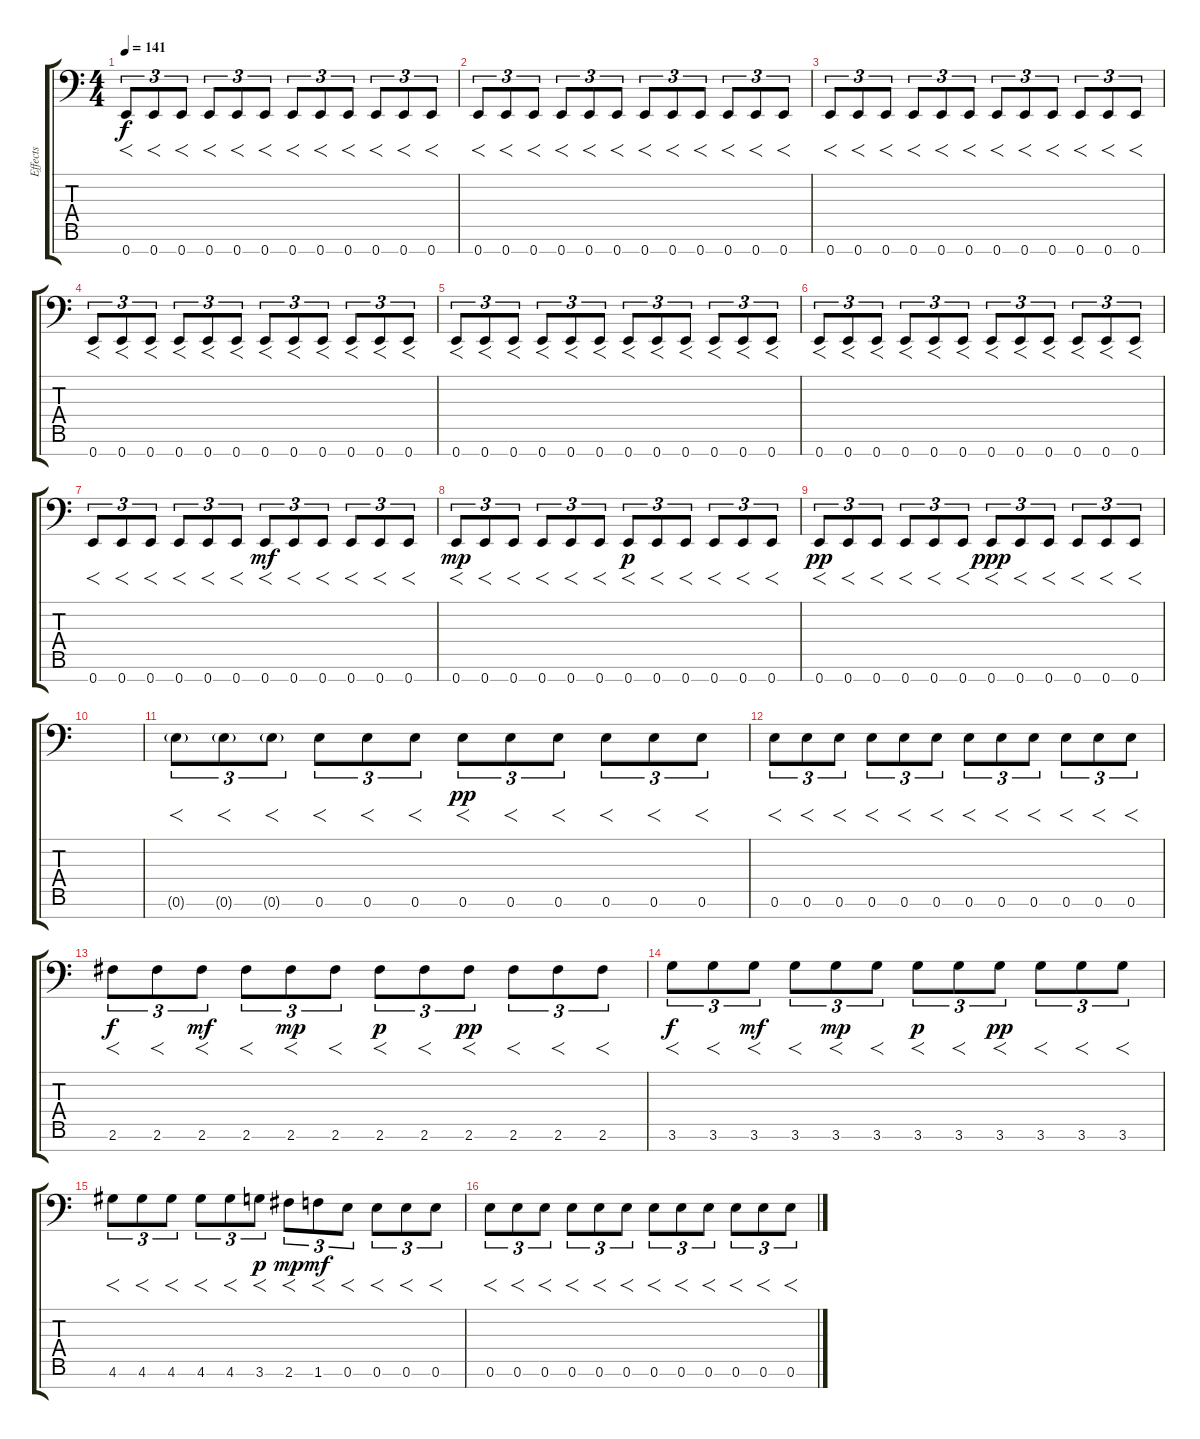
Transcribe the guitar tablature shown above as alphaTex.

\track ("Effects" "Effects") {instrument distortionguitar}
\staff {score tabs}
\tuning (E4 B3 G3 D3 A2 E2 E1) {hide}
\ts (4 4)
\tempo 141
\clef f4
\ks c
0.7.8{f tu (3 2) dy f} 0.7.8{f tu (3 2)} 0.7.8{f tu (3 2)} 0.7.8{f tu (3 2)} 0.7.8{f tu (3 2)} 0.7.8{f tu (3 2)} 0.7.8{f tu (3 2)} 0.7.8{f tu (3 2)} 0.7.8{f tu (3 2)} 0.7.8{f tu (3 2)} 0.7.8{f tu (3 2)} 0.7.8{f tu (3 2)} |
0.7.8{f tu (3 2)} 0.7.8{f tu (3 2)} 0.7.8{f tu (3 2)} 0.7.8{f tu (3 2)} 0.7.8{f tu (3 2)} 0.7.8{f tu (3 2)} 0.7.8{f tu (3 2)} 0.7.8{f tu (3 2)} 0.7.8{f tu (3 2)} 0.7.8{f tu (3 2)} 0.7.8{f tu (3 2)} 0.7.8{f tu (3 2)} |
0.7.8{f tu (3 2)} 0.7.8{f tu (3 2)} 0.7.8{f tu (3 2)} 0.7.8{f tu (3 2)} 0.7.8{f tu (3 2)} 0.7.8{f tu (3 2)} 0.7.8{f tu (3 2)} 0.7.8{f tu (3 2)} 0.7.8{f tu (3 2)} 0.7.8{f tu (3 2)} 0.7.8{f tu (3 2)} 0.7.8{f tu (3 2)} |
0.7.8{f tu (3 2)} 0.7.8{f tu (3 2)} 0.7.8{f tu (3 2)} 0.7.8{f tu (3 2)} 0.7.8{f tu (3 2)} 0.7.8{f tu (3 2)} 0.7.8{f tu (3 2)} 0.7.8{f tu (3 2)} 0.7.8{f tu (3 2)} 0.7.8{f tu (3 2)} 0.7.8{f tu (3 2)} 0.7.8{f tu (3 2)} |
0.7.8{f tu (3 2)} 0.7.8{f tu (3 2)} 0.7.8{f tu (3 2)} 0.7.8{f tu (3 2)} 0.7.8{f tu (3 2)} 0.7.8{f tu (3 2)} 0.7.8{f tu (3 2)} 0.7.8{f tu (3 2)} 0.7.8{f tu (3 2)} 0.7.8{f tu (3 2)} 0.7.8{f tu (3 2)} 0.7.8{f tu (3 2)} |
0.7.8{f tu (3 2)} 0.7.8{f tu (3 2)} 0.7.8{f tu (3 2)} 0.7.8{f tu (3 2)} 0.7.8{f tu (3 2)} 0.7.8{f tu (3 2)} 0.7.8{f tu (3 2)} 0.7.8{f tu (3 2)} 0.7.8{f tu (3 2)} 0.7.8{f tu (3 2)} 0.7.8{f tu (3 2)} 0.7.8{f tu (3 2)} |
0.7.8{f tu (3 2)} 0.7.8{f tu (3 2)} 0.7.8{f tu (3 2)} 0.7.8{f tu (3 2)} 0.7.8{f tu (3 2)} 0.7.8{f tu (3 2)} 0.7.8{f tu (3 2) dy mf} 0.7.8{f tu (3 2)} 0.7.8{f tu (3 2)} 0.7.8{f tu (3 2)} 0.7.8{f tu (3 2)} 0.7.8{f tu (3 2)} |
0.7.8{f tu (3 2) dy mp} 0.7.8{f tu (3 2)} 0.7.8{f tu (3 2)} 0.7.8{f tu (3 2)} 0.7.8{f tu (3 2)} 0.7.8{f tu (3 2)} 0.7.8{f tu (3 2) dy p} 0.7.8{f tu (3 2)} 0.7.8{f tu (3 2)} 0.7.8{f tu (3 2)} 0.7.8{f tu (3 2)} 0.7.8{f tu (3 2)} |
0.7.8{f tu (3 2) dy pp} 0.7.8{f tu (3 2)} 0.7.8{f tu (3 2)} 0.7.8{f tu (3 2)} 0.7.8{f tu (3 2)} 0.7.8{f tu (3 2)} 0.7.8{f tu (3 2) dy ppp} 0.7.8{f tu (3 2)} 0.7.8{f tu (3 2)} 0.7.8{f tu (3 2)} 0.7.8{f tu (3 2)} 0.7.8{f tu (3 2)} |
|
0.6{g}.8{f tu (3 2)} 0.6{g}.8{f tu (3 2)} 0.6{g}.8{f tu (3 2)} 0.6.8{f tu (3 2)} 0.6.8{f tu (3 2)} 0.6.8{f tu (3 2)} 0.6.8{f tu (3 2) dy pp} 0.6.8{f tu (3 2)} 0.6.8{f tu (3 2)} 0.6.8{f tu (3 2)} 0.6.8{f tu (3 2)} 0.6.8{f tu (3 2)} |
0.6.8{f tu (3 2)} 0.6.8{f tu (3 2)} 0.6.8{f tu (3 2)} 0.6.8{f tu (3 2)} 0.6.8{f tu (3 2)} 0.6.8{f tu (3 2)} 0.6.8{f tu (3 2)} 0.6.8{f tu (3 2)} 0.6.8{f tu (3 2)} 0.6.8{f tu (3 2)} 0.6.8{f tu (3 2)} 0.6.8{f tu (3 2)} |
2.6.8{f tu (3 2) dy f} 2.6.8{f tu (3 2)} 2.6.8{f tu (3 2) dy mf} 2.6.8{f tu (3 2)} 2.6.8{f tu (3 2) dy mp} 2.6.8{f tu (3 2)} 2.6.8{f tu (3 2) dy p} 2.6.8{f tu (3 2)} 2.6.8{f tu (3 2) dy pp} 2.6.8{f tu (3 2)} 2.6.8{f tu (3 2)} 2.6.8{f tu (3 2)} |
3.6.8{f tu (3 2) dy f} 3.6.8{f tu (3 2)} 3.6.8{f tu (3 2) dy mf} 3.6.8{f tu (3 2)} 3.6.8{f tu (3 2) dy mp} 3.6.8{f tu (3 2)} 3.6.8{f tu (3 2) dy p} 3.6.8{f tu (3 2)} 3.6.8{f tu (3 2) dy pp} 3.6.8{f tu (3 2)} 3.6.8{f tu (3 2)} 3.6.8{f tu (3 2)} |
4.6.8{f tu (3 2)} 4.6.8{f tu (3 2)} 4.6.8{f tu (3 2)} 4.6.8{f tu (3 2)} 4.6.8{f tu (3 2)} 3.6.8{f tu (3 2) dy p} 2.6.8{f tu (3 2) dy mp} 1.6.8{f tu (3 2) dy mf} 0.6.8{f tu (3 2)} 0.6.8{f tu (3 2)} 0.6.8{f tu (3 2)} 0.6.8{f tu (3 2)} |
0.6.8{f tu (3 2)} 0.6.8{f tu (3 2)} 0.6.8{f tu (3 2)} 0.6.8{f tu (3 2)} 0.6.8{f tu (3 2)} 0.6.8{f tu (3 2)} 0.6.8{f tu (3 2)} 0.6.8{f tu (3 2)} 0.6.8{f tu (3 2)} 0.6.8{f tu (3 2)} 0.6.8{f tu (3 2)} 0.6.8{f tu (3 2)}
